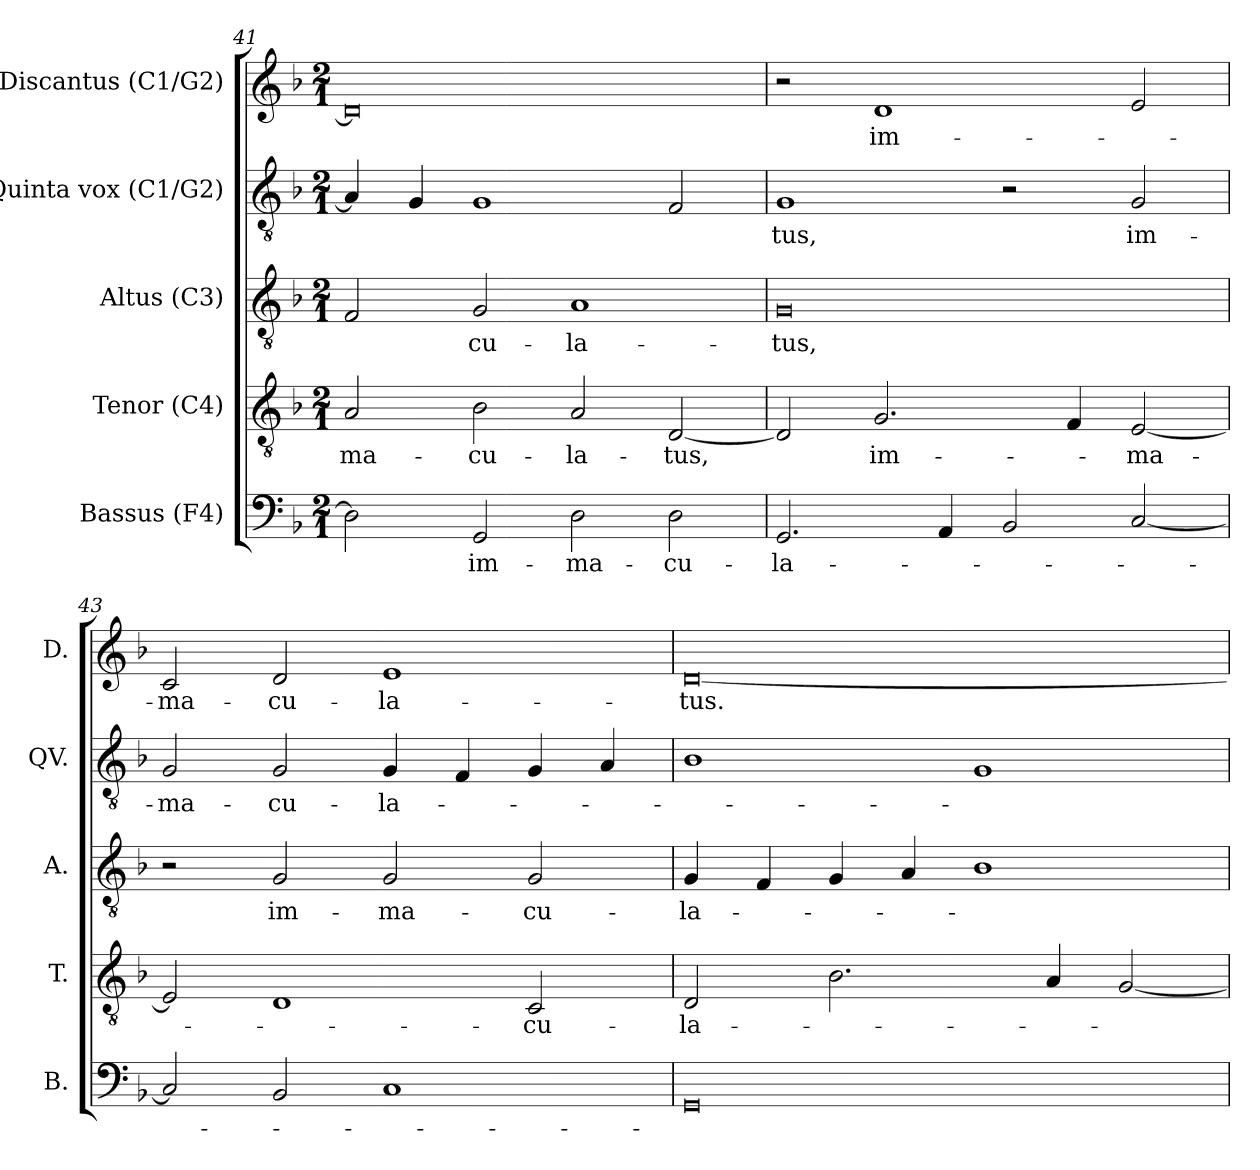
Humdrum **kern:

**kern	**text	**kern	**text	**kern	**text	**kern	**text	**kern	**text
*part5	*part5	*part4	*part4	*part3	*part3	*part2	*part2	*part1	*part1
*staff5	*staff5	*staff4	*staff4	*staff3	*staff3	*staff2	*staff2	*staff1	*staff1
*I"Bassus (F4)	*	*I"Tenor (C4)	*	*I"Altus (C3)	*	*I"Quinta vox (C1/G2)	*	*I"Discantus (C1/G2)	*
*I'B.	*	*I'T.	*	*I'A.	*	*I'QV.	*	*I'D.	*
*clefF4	*	*clefGv2	*	*clefGv2	*	*clefGv2	*	*clefG2	*
*	*	*ITrd7c12	*	*ITrd7c12	*	*	*	*	*
*k[b-]	*	*k[b-]	*	*k[b-]	*	*k[b-]	*	*k[b-]	*
*F:	*	*F:	*	*F:	*	*F:	*	*F:	*
*M2/1	*	*M2/1	*	*M2/1	*	*M2/1	*	*M2/1	*
=41	=41	=41	=41	=41	=41	=41	=41	=41	=41
!	!	!	!LO:LY:b:color=#000000	!	!	!	!	!	!
2Di\]	.	2AAi/	-ma-	2FFi/	.	4Ai/]	.	0di]	.
.	.	.	.	.	.	4Gi/	.	.	.
!	!LO:LY:b:color=#000000	!	!	!	!	!	!	!	!
!	!	!	!LO:LY:b:color=#000000	!	!	!	!	!	!
!	!	!	!	!	!LO:LY:b:color=#000000	!	!	!	!
2GGi/	im-	2BB-i\	-cu-	2GGi/	-cu-	1Gi	.	.	.
!	!LO:LY:b:color=#000000	!	!	!	!	!	!	!	!
!	!	!	!LO:LY:b:color=#000000	!	!	!	!	!	!
!	!	!	!	!	!LO:LY:b:color=#000000	!	!	!	!
2Di\	-ma-	2AAi/	-la-	1AAi	-la-	.	.	.	.
!	!LO:LY:b:color=#000000	!	!	!	!	!	!	!	!
!	!	!	!LO:LY:b:color=#000000	!	!	!	!	!	!
2Di\	-cu-	[2DDi/	-tus,	.	.	2Fi/	.	.	.
=42	=42	=42	=42	=42	=42	=42	=42	=42	=42
!	!LO:LY:b:color=#000000	!	!	!	!	!	!	!	!
!	!	!	!	!	!LO:LY:b:color=#000000	!	!	!	!
!	!	!	!	!	!	!	!LO:LY:b:color=#000000	!	!
2.GGi/	-la-	2DDi/]	.	0GGi	-tus,	1Gi	-tus,	2r	.
!	!	!	!LO:LY:b:color=#000000	!	!	!	!	!	!
!	!	!	!	!	!	!	!	!	!LO:LY:b:color=#000000
.	.	2.GGi/	im-	.	.	.	.	1di	im-
4AAi/	.	.	.	.	.	.	.	.	.
2BB-i/	.	.	.	.	.	2r	.	.	.
.	.	4FFi/	.	.	.	.	.	.	.
!	!	!	!LO:LY:b:color=#000000	!	!	!	!	!	!
!	!	!	!	!	!	!	!LO:LY:b:color=#000000	!	!
[2Ci/	.	[2EEi/	-ma-	.	.	2Gi/	im-	2ei/	.
!!LO:LB:g=z
=43	=43	=43	=43	=43	=43	=43	=43	=43	=43
!	!	!	!	!	!	!	!LO:LY:b:color=#000000	!	!
!	!	!	!	!	!	!	!	!	!LO:LY:b:color=#000000
2Ci/]	.	2EEi/]	.	2r	.	2Gi/	-ma-	2ci/	-ma-
!	!	!	!	!	!LO:LY:b:color=#000000	!	!	!	!
!	!	!	!	!	!	!	!LO:LY:b:color=#000000	!	!
!	!	!	!	!	!	!	!	!	!LO:LY:b:color=#000000
2BB-i/	.	1DDi	.	2GGi/	im-	2Gi/	-cu-	2di/	-cu-
!	!	!	!	!	!LO:LY:b:color=#000000	!	!	!	!
!	!	!	!	!	!	!	!LO:LY:b:color=#000000	!	!
!	!	!	!	!	!	!	!	!	!LO:LY:b:color=#000000
1Ci	.	.	.	2GGi/	-ma-	4Gi/	-la-	1ei	-la-
.	.	.	.	.	.	4Fi/	.	.	.
!	!	!	!LO:LY:b:color=#000000	!	!	!	!	!	!
!	!	!	!	!	!LO:LY:b:color=#000000	!	!	!	!
.	.	2CCi/	-cu-	2GGi/	-cu-	4Gi/	.	.	.
.	.	.	.	.	.	4Ai/	.	.	.
=44	=44	=44	=44	=44	=44	=44	=44	=44	=44
!	!	!	!LO:LY:b:color=#000000	!	!	!	!	!	!
!	!	!	!	!	!LO:LY:b:color=#000000	!	!	!	!
!	!	!	!	!	!	!	!	!	!LO:LY:b:color=#000000
0GGi	.	2DDi/	-la-	4GGi/	-la-	1B-i	.	[0di	-tus.
.	.	.	.	4FFi/	.	.	.	.	.
.	.	2.BB-i\	.	4GGi/	.	.	.	.	.
.	.	.	.	4AAi/	.	.	.	.	.
.	.	.	.	1BB-i	.	1Gi	.	.	.
.	.	4AAi/	.	.	.	.	.	.	.
.	.	[2GGi/	.	.	.	.	.	.	.
=	=	=	=	=	=	=	=	=	=
*-	*-	*-	*-	*-	*-	*-	*-	*-	*-
